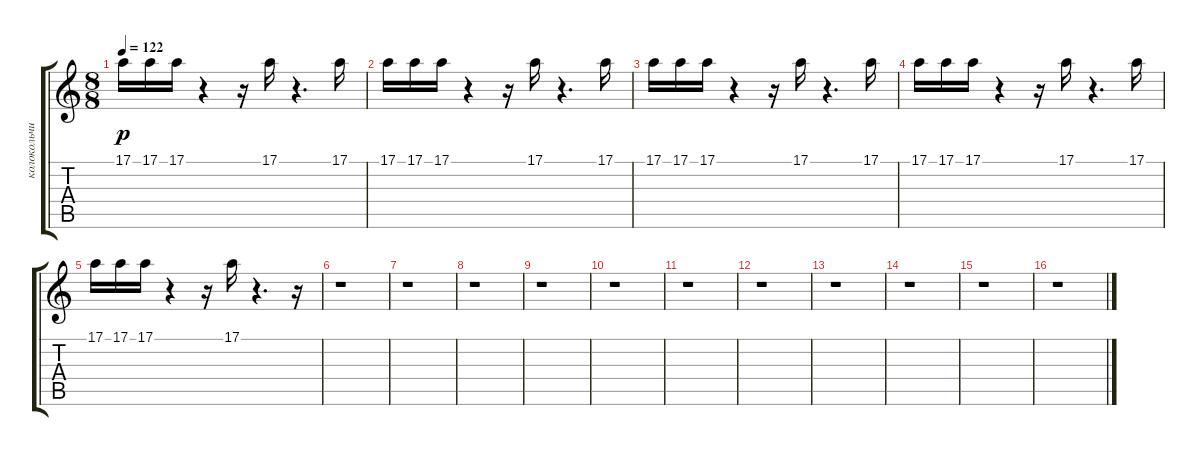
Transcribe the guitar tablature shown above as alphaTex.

\track ("колокольчик" "колокольчи") {instrument acousticgrandpiano}
\staff {score tabs}
\tuning (E4 B3 G3 D3 A2 E2) {hide}
\ts (8 8)
\tempo 122
\clef g2
\ks c
17.1.16{dy p} 17.1.16 17.1.16 r.4 r.16 17.1.16 r.4{d} 17.1.16 |
17.1.16 17.1.16 17.1.16 r.4 r.16 17.1.16 r.4{d} 17.1.16 |
17.1.16 17.1.16 17.1.16 r.4 r.16 17.1.16 r.4{d} 17.1.16 |
17.1.16 17.1.16 17.1.16 r.4 r.16 17.1.16 r.4{d} 17.1.16 |
17.1.16 17.1.16 17.1.16 r.4 r.16 17.1.16 r.4{d} r.16 |
r.1 |
r.1 |
r.1 |
r.1 |
r.1 |
r.1 |
r.1 |
r.1 |
r.1 |
r.1 |
r.1
